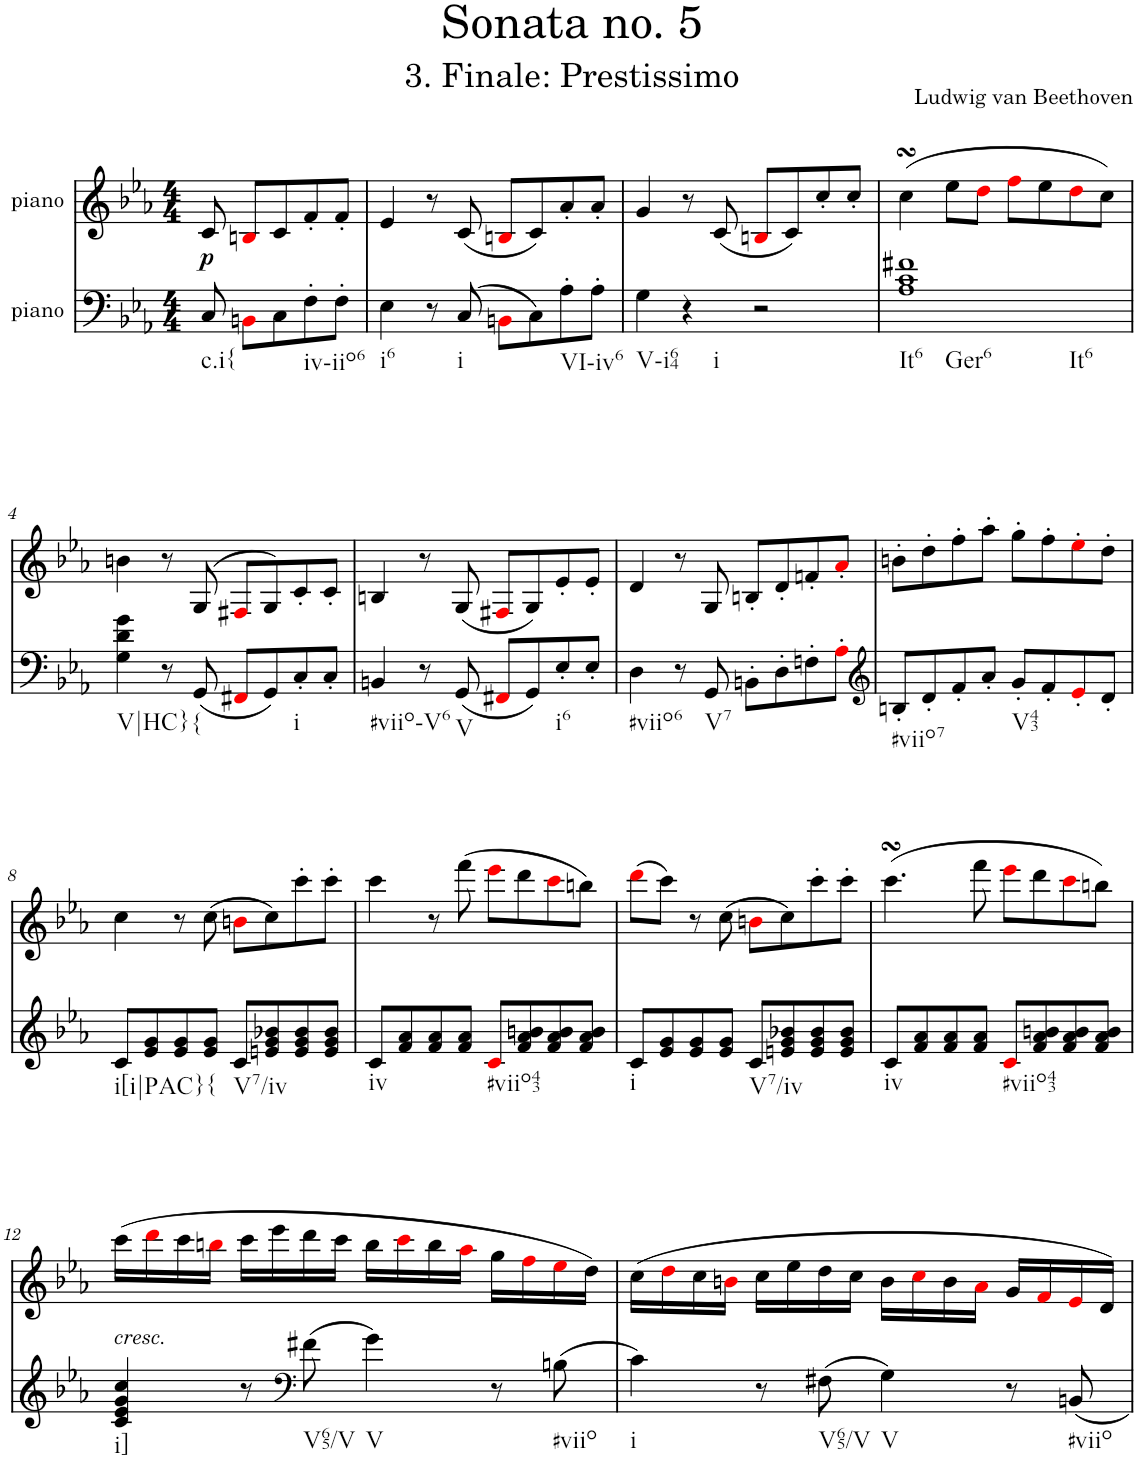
**kern	**kern	**dynam
*part2	*part1	*part1
*staff2	*staff1	*staff1
*I"piano	*I"piano	*
*I'Pno	*I'Pno	*
*clefF4	*clefG2	*
*k[b-e-a-]	*k[b-e-a-]	*
*c:	*c:	*
*M4/4	*M4/4	*
=	=	=
!LO:TX:b:t=c.i{	!	!
!	!	!LO:DY:b
8C/	8c/	p
8BBni\L	8Bni/L	.
8C\	8c/	.
!LO:TX:b:t=iv-iio6	!	!
8F'\	8f'/	.
8F'\J	8f'/J	.
=1	=1	=1
!LO:TX:b:t=i6	!	!
4E-\	4e-/	.
8r	8r	.
!LO:TX:b:t=i	!	!
(8C/	(8c/	.
8BBni\L	8Bni/L	.
8C\)	8c/)	.
!LO:TX:b:t=VI-iv6	!	!
8A-'\	8a-'/	.
8A-'\J	8a-'/J	.
=2	=2	=2
!LO:TX:b:t=V-i64	!	!
4G\	4g/	.
!LO:TX:b:t=i	!	!
4r	8r	.
.	(8c/	.
2r	8Bni/L	.
.	8c/)	.
.	8cc'/	.
.	8cc'/J	.
=3	=3	=3
!LO:TX:b:t=It6	!	!
!LO:TX:b:t=Ger6	!	!
!LO:TX:b:t=It6	!	!
1A- 1c 1f#X	(4ccsSSS\	.
.	8ee-\L	.
.	8ddi\J	.
.	8ffi\L	.
.	8ee-\	.
.	8ddi\	.
.	8cc\J)	.
!!LO:LB:g=z
=4	=4	=4
!LO:TX:b:t=V|HC}	!	!
4G\ 4d\ 4g\	4bn\	.
8r	8r	.
!LO:TX:b:t={	!	!
(8GG/	(>8G/	.
8FF#Xi/L	8F#Xi/L	.
8GG/)	8G/)	.
!LO:TX:b:t=i	!	!
8C'/	8c'/	.
8C'/J	8c'/J	.
=5	=5	=5
!LO:TX:b:t=#viio-V6	!	!
4BBn/	4Bn/	.
8r	8r	.
!LO:TX:b:t=V	!	!
(8GG/	(8G/	.
8FF#Xi/L	8F#Xi/L	.
8GG/)	8G/)	.
!LO:TX:b:t=i6	!	!
8E-'/	8e-'/	.
8E-'/J	8e-'/J	.
=6	=6	=6
!LO:TX:b:t=#viio6	!	!
4D\	4d/	.
8r	8r	.
!LO:TX:b:t=V7	!	!
8GG/	8G/	.
8BBn'\L	8Bn'/L	.
8D'\	8d'/	.
8Fn'\	8fn'/	.
8A-'i\J	8a-'i/J	.
=7	=7	=7
*clefG2	*	*
!LO:TX:b:t=#viio7	!	!
8Bn'/L	8bn'\L	.
8d'/	8dd'\	.
8f'/	8ff'\	.
8a-'/J	8aa-'\J	.
!LO:TX:b:t=V43	!	!
8g'/L	8gg'\L	.
8f'/	8ff'\	.
8e-'i/	8ee-'i\	.
8d'/J	8dd'\J	.
!!LO:LB:g=z
=8	=8	=8
!LO:TX:b:t=i[i|PAC}{	!	!
8c/L	4cc\	.
8e-/ 8g/	.	.
8e-/ 8g/	8r	.
8e-/ 8g/J	(8cc\	.
!LO:TX:b:t=V7/iv	!	!
8c/L	8bni\L	.
8en/ 8g/ 8b-X/	8cc\)	.
8e/ 8g/ 8b-/	8ccc'\	.
8e/ 8g/ 8b-/J	8ccc'\J	.
=9	=9	=9
!LO:TX:b:t=iv	!	!
8c/L	4ccc\	.
8f/ 8a-/	.	.
8f/ 8a-/	8r	.
8f/ 8a-/J	(8fff\	.
!LO:TX:b:t=#viio43	!	!
8ci/L	8eee-i\L	.
8f/ 8a-/ 8bn/	8ddd\	.
8f/ 8a-/ 8b/	8ccci\	.
8f/ 8a-/ 8b/J	8bbn\J)	.
=10	=10	=10
!LO:TX:b:t=i	!	!
8c/L	(8dddi\L	.
8e-/ 8g/	8ccc\J)	.
8e-/ 8g/	8r	.
8e-/ 8g/J	(8cc\	.
!LO:TX:b:t=V7/iv	!	!
8c/L	8bni\L	.
8en/ 8g/ 8b-X/	8cc\)	.
8e/ 8g/ 8b-/	8ccc'\	.
8e/ 8g/ 8b-/J	8ccc'\J	.
=11	=11	=11
!LO:TX:b:t=iv	!	!
8c/L	(4.cccsSSS\	.
8f/ 8a-/	.	.
8f/ 8a-/	.	.
8f/ 8a-/J	8fff\	.
!LO:TX:b:t=#viio43	!	!
8ci/L	8eee-i\L	.
8f/ 8a-/ 8bn/	8ddd\	.
8f/ 8a-/ 8b/	8ccci\	.
8f/ 8a-/ 8b/J	8bbn\J)	.
!!LO:LB:g=z
=12	=12	=12
!	!LO:TX:b:i:t=cresc.	!
!LO:TX:b:t=i]	!	!
4c/ 4e-/ 4g/ 4cc/	(16ccc\LL	.
.	16dddi\	.
.	16ccc\	.
.	16bbni\JJ	.
8r	16ccc\LL	.
.	16eee-\	.
*clefF4	*	*
!LO:TX:b:t=V65/V	!	!
(8f#X\	16ddd\	.
.	16ccc\JJ	.
!LO:TX:b:t=V	!	!
4g\)	16bb\LL	.
.	16ccci\	.
.	16bb\	.
.	16aa-i\JJ	.
8r	16gg\LL	.
.	16ffi\	.
!LO:TX:b:t=#viio	!	!
(8Bn\	16ee-i\	.
.	16dd\JJ)	.
=13	=13	=13
!LO:TX:b:t=i	!	!
4c\)	(16cc\LL	.
.	16ddi\	.
.	16cc\	.
.	16bni\JJ	.
8r	16cc\LL	.
.	16ee-\	.
!LO:TX:b:t=V65/V	!	!
(8F#X\	16dd\	.
.	16cc\JJ	.
!LO:TX:b:t=V	!	!
4G\)	16b\LL	.
.	16cci\	.
.	16b\	.
.	16a-i\JJ	.
8r	16g/LL	.
.	16fi/	.
!LO:TX:b:t=#viio	!	!
8BBn/	16e-i/	.
.	16d/JJ)	.
=	=	=
*-	*-	*-
